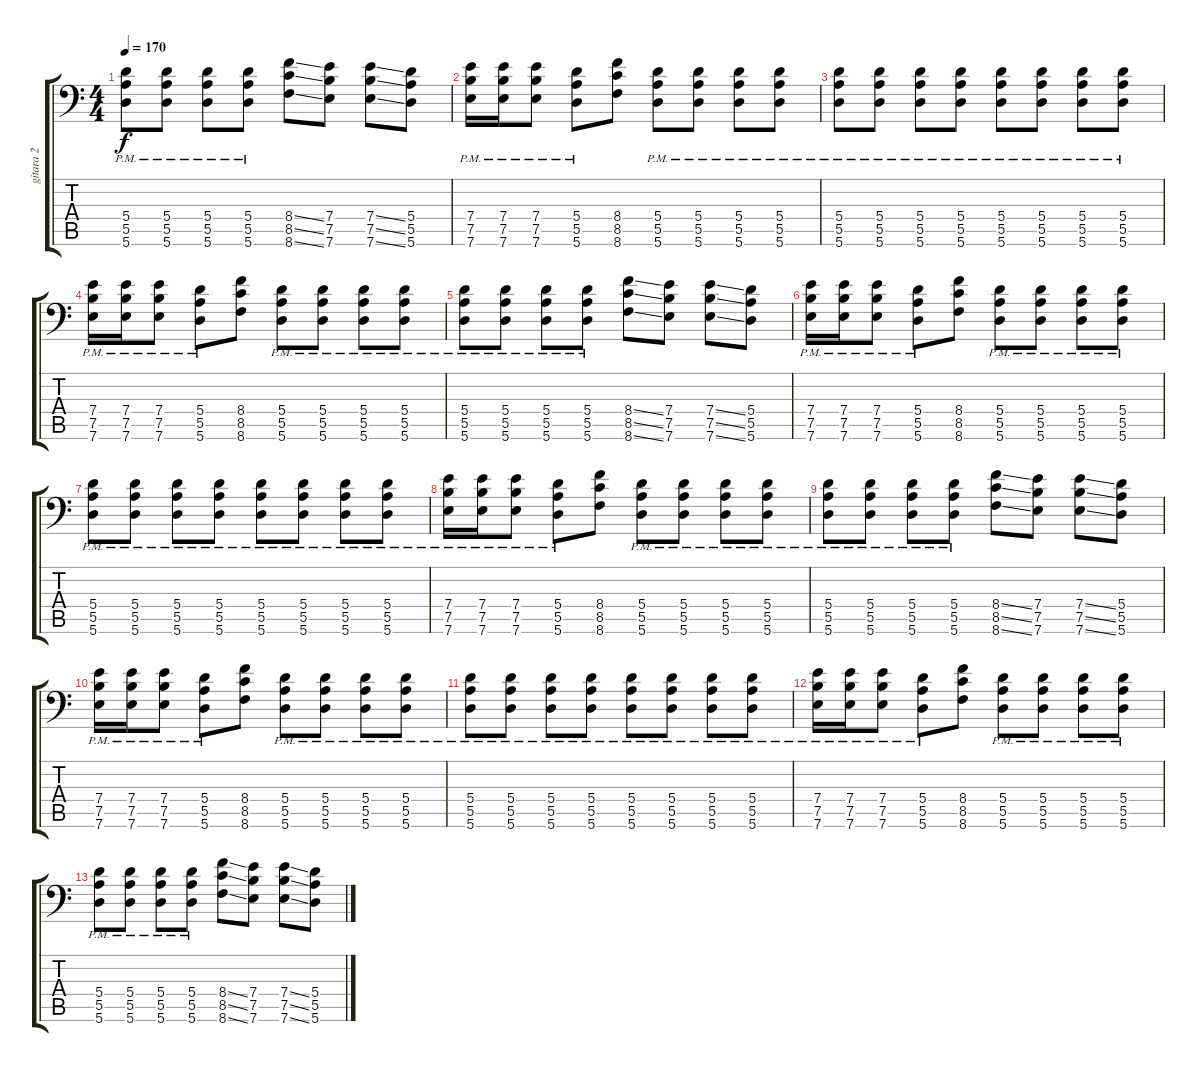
\track ("gitara 2" "gitara 2") {instrument distortionguitar}
\staff {score tabs}
\tuning (B3 Gb3 D3 A2 E2 A1) {hide}
\ts (4 4)
\tempo 170
\clef f4
\ks c
(5.4{pm} 5.5{pm} 5.6{pm}).8{dy f} (5.4{pm} 5.5{pm} 5.6{pm}).8 (5.4{pm} 5.5{pm} 5.6{pm}).8 (5.4{pm} 5.5{pm} 5.6{pm}).8 (8.4{ss} 8.5{ss} 8.6{ss}).8 (7.4 7.5 7.6).8 (7.4{ss} 7.5{ss} 7.6{ss}).8 (5.4 5.5 5.6).8 |
(7.4{pm} 7.5{pm} 7.6{pm}).16 (7.4{pm} 7.5{pm} 7.6{pm}).16 (7.4{pm} 7.5{pm} 7.6{pm}).8 (5.4{pm} 5.5{pm} 5.6{pm}).8 (8.4 8.5 8.6).8 (5.4{pm} 5.5{pm} 5.6{pm}).8 (5.4{pm} 5.5{pm} 5.6{pm}).8 (5.4{pm} 5.5{pm} 5.6{pm}).8 (5.4{pm} 5.5{pm} 5.6{pm}).8 |
(5.4{pm} 5.5{pm} 5.6{pm}).8 (5.4{pm} 5.5{pm} 5.6{pm}).8 (5.4{pm} 5.5{pm} 5.6{pm}).8 (5.4{pm} 5.5{pm} 5.6{pm}).8 (5.4{pm} 5.5{pm} 5.6{pm}).8 (5.4{pm} 5.5{pm} 5.6{pm}).8 (5.4{pm} 5.5{pm} 5.6{pm}).8 (5.4{pm} 5.5{pm} 5.6{pm}).8 |
(7.4{pm} 7.5{pm} 7.6{pm}).16 (7.4{pm} 7.5{pm} 7.6{pm}).16 (7.4{pm} 7.5{pm} 7.6{pm}).8 (5.4{pm} 5.5{pm} 5.6{pm}).8 (8.4 8.5 8.6).8 (5.4{pm} 5.5{pm} 5.6{pm}).8 (5.4{pm} 5.5{pm} 5.6{pm}).8 (5.4{pm} 5.5{pm} 5.6{pm}).8 (5.4{pm} 5.5{pm} 5.6{pm}).8 |
(5.4{pm} 5.5{pm} 5.6{pm}).8 (5.4{pm} 5.5{pm} 5.6{pm}).8 (5.4{pm} 5.5{pm} 5.6{pm}).8 (5.4{pm} 5.5{pm} 5.6{pm}).8 (8.4{ss} 8.5{ss} 8.6{ss}).8 (7.4 7.5 7.6).8 (7.4{ss} 7.5{ss} 7.6{ss}).8 (5.4 5.5 5.6).8 |
(7.4{pm} 7.5{pm} 7.6{pm}).16 (7.4{pm} 7.5{pm} 7.6{pm}).16 (7.4{pm} 7.5{pm} 7.6{pm}).8 (5.4{pm} 5.5{pm} 5.6{pm}).8 (8.4 8.5 8.6).8 (5.4{pm} 5.5{pm} 5.6{pm}).8 (5.4{pm} 5.5{pm} 5.6{pm}).8 (5.4{pm} 5.5{pm} 5.6{pm}).8 (5.4{pm} 5.5{pm} 5.6{pm}).8 |
(5.4{pm} 5.5{pm} 5.6{pm}).8 (5.4{pm} 5.5{pm} 5.6{pm}).8 (5.4{pm} 5.5{pm} 5.6{pm}).8 (5.4{pm} 5.5{pm} 5.6{pm}).8 (5.4{pm} 5.5{pm} 5.6{pm}).8 (5.4{pm} 5.5{pm} 5.6{pm}).8 (5.4{pm} 5.5{pm} 5.6{pm}).8 (5.4{pm} 5.5{pm} 5.6{pm}).8 |
(7.4{pm} 7.5{pm} 7.6{pm}).16 (7.4{pm} 7.5{pm} 7.6{pm}).16 (7.4{pm} 7.5{pm} 7.6{pm}).8 (5.4{pm} 5.5{pm} 5.6{pm}).8 (8.4 8.5 8.6).8 (5.4{pm} 5.5{pm} 5.6{pm}).8 (5.4{pm} 5.5{pm} 5.6{pm}).8 (5.4{pm} 5.5{pm} 5.6{pm}).8 (5.4{pm} 5.5{pm} 5.6{pm}).8 |
(5.4{pm} 5.5{pm} 5.6{pm}).8 (5.4{pm} 5.5{pm} 5.6{pm}).8 (5.4{pm} 5.5{pm} 5.6{pm}).8 (5.4{pm} 5.5{pm} 5.6{pm}).8 (8.4{ss} 8.5{ss} 8.6{ss}).8 (7.4 7.5 7.6).8 (7.4{ss} 7.5{ss} 7.6{ss}).8 (5.4 5.5 5.6).8 |
(7.4{pm} 7.5{pm} 7.6{pm}).16 (7.4{pm} 7.5{pm} 7.6{pm}).16 (7.4{pm} 7.5{pm} 7.6{pm}).8 (5.4{pm} 5.5{pm} 5.6{pm}).8 (8.4 8.5 8.6).8 (5.4{pm} 5.5{pm} 5.6{pm}).8 (5.4{pm} 5.5{pm} 5.6{pm}).8 (5.4{pm} 5.5{pm} 5.6{pm}).8 (5.4{pm} 5.5{pm} 5.6{pm}).8 |
(5.4{pm} 5.5{pm} 5.6{pm}).8 (5.4{pm} 5.5{pm} 5.6{pm}).8 (5.4{pm} 5.5{pm} 5.6{pm}).8 (5.4{pm} 5.5{pm} 5.6{pm}).8 (5.4{pm} 5.5{pm} 5.6{pm}).8 (5.4{pm} 5.5{pm} 5.6{pm}).8 (5.4{pm} 5.5{pm} 5.6{pm}).8 (5.4{pm} 5.5{pm} 5.6{pm}).8 |
(7.4{pm} 7.5{pm} 7.6{pm}).16 (7.4{pm} 7.5{pm} 7.6{pm}).16 (7.4{pm} 7.5{pm} 7.6{pm}).8 (5.4{pm} 5.5{pm} 5.6{pm}).8 (8.4 8.5 8.6).8 (5.4{pm} 5.5{pm} 5.6{pm}).8 (5.4{pm} 5.5{pm} 5.6{pm}).8 (5.4{pm} 5.5{pm} 5.6{pm}).8 (5.4{pm} 5.5{pm} 5.6{pm}).8 |
(5.4{pm} 5.5{pm} 5.6{pm}).8 (5.4{pm} 5.5{pm} 5.6{pm}).8 (5.4{pm} 5.5{pm} 5.6{pm}).8 (5.4{pm} 5.5{pm} 5.6{pm}).8 (8.4{ss} 8.5{ss} 8.6{ss}).8 (7.4 7.5 7.6).8 (7.4{ss} 7.5{ss} 7.6{ss}).8 (5.4 5.5 5.6).8
